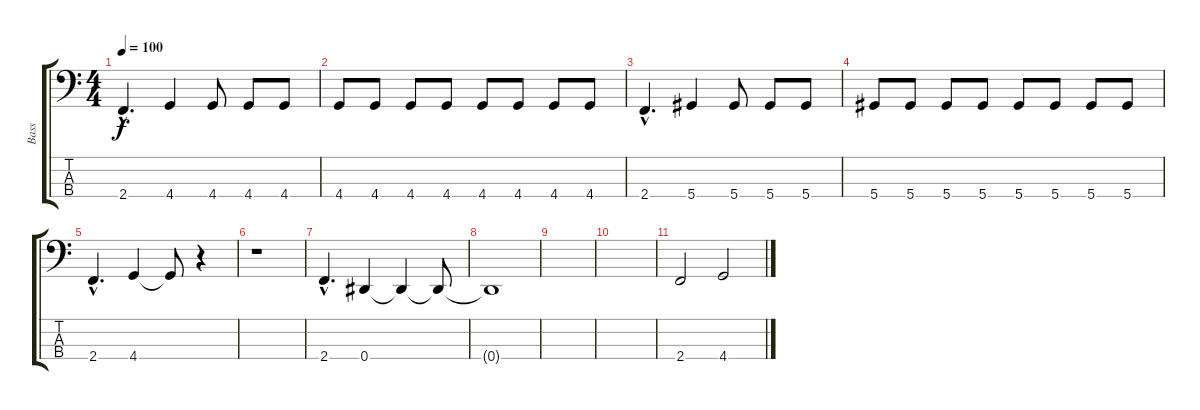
\track ("Bass" "Bass") {instrument electricbasspick}
\staff {score tabs}
\tuning (Gb2 Db2 Ab1 Eb1) {hide}
\ts (4 4)
\tempo 100
\clef f4
\ks c
2.4{hac}.4{d dy f} 4.4.4 4.4.8 4.4.8 4.4.8 |
4.4.8 4.4.8 4.4.8 4.4.8 4.4.8 4.4.8 4.4.8 4.4.8 |
2.4{hac}.4{d} 5.4.4 5.4.8 5.4.8 5.4.8 |
5.4.8 5.4.8 5.4.8 5.4.8 5.4.8 5.4.8 5.4.8 5.4.8 |
2.4{hac}.4{d} 4.4.4 4.4{t}.8 r.4 |
r.1 |
2.4{hac}.4{d} 0.4.4 0.4{t}.4 0.4{t}.8 |
0.4{t}.1 |
|
|
2.4.2 4.4.2
